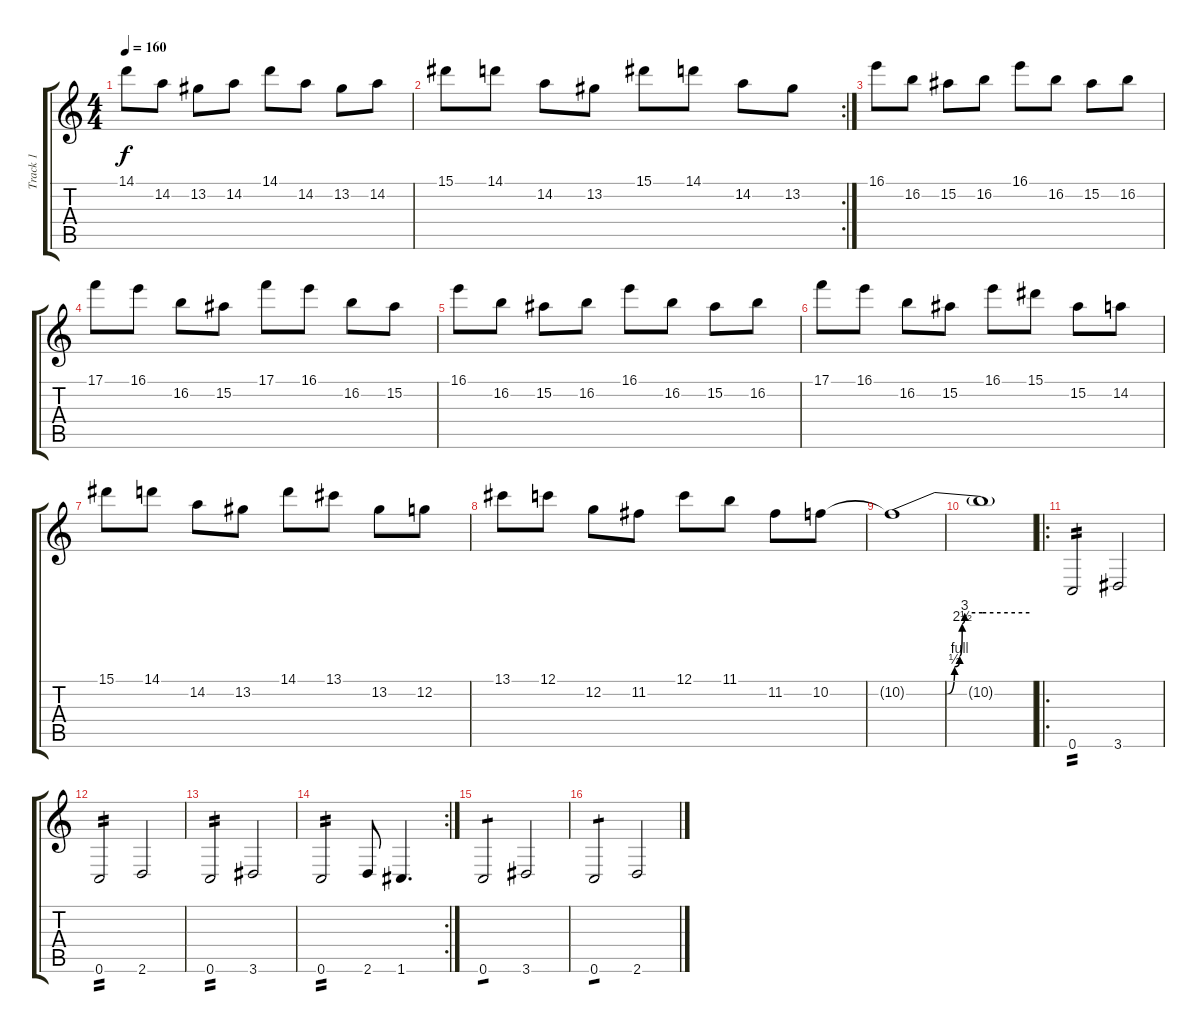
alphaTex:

\track ("Track 1" "Track 1") {instrument distortionguitar}
\staff {score tabs}
\tuning (C4 G3 Eb3 Bb2 F2 C2) {hide}
\ts (4 4)
\tempo 160
\clef g2
\ks c
14.1.8{dy f instrument distortionguitar} 14.2.8 13.2.8 14.2.8 14.1.8 14.2.8 13.2.8 14.2.8 |
\rc 2
15.1.8 14.1.8 14.2.8 13.2.8 15.1.8 14.1.8 14.2.8 13.2.8 |
16.1.8 16.2.8 15.2.8 16.2.8 16.1.8 16.2.8 15.2.8 16.2.8 |
17.1.8 16.1.8 16.2.8 15.2.8 17.1.8 16.1.8 16.2.8 15.2.8 |
16.1.8 16.2.8 15.2.8 16.2.8 16.1.8 16.2.8 15.2.8 16.2.8 |
17.1.8 16.1.8 16.2.8 15.2.8 16.1.8 15.1.8 15.2.8 14.2.8 |
15.1.8 14.1.8 14.2.8 13.2.8 14.1.8 13.1.8 13.2.8 12.2.8 |
13.1.8 12.1.8 12.2.8 11.2.8 12.1.8 11.1.8 11.2.8 10.2.8 |
10.2{be (custom 0 0 31 0 38 2 42 4 44 10 46 12 60 12) t}.1 |
10.2{be (hold 0 12 60 12) t}.1 |
\ro
0.6.2{tp 2} 3.6.2 |
0.6.2{tp 2} 2.6.2 |
0.6.2{tp 2} 3.6.2 |
\rc 2
0.6.2{tp 2} 2.6.8 1.6.4{d} |
0.6.2{tp 1} 3.6.2 |
0.6.2{tp 1} 2.6.2
